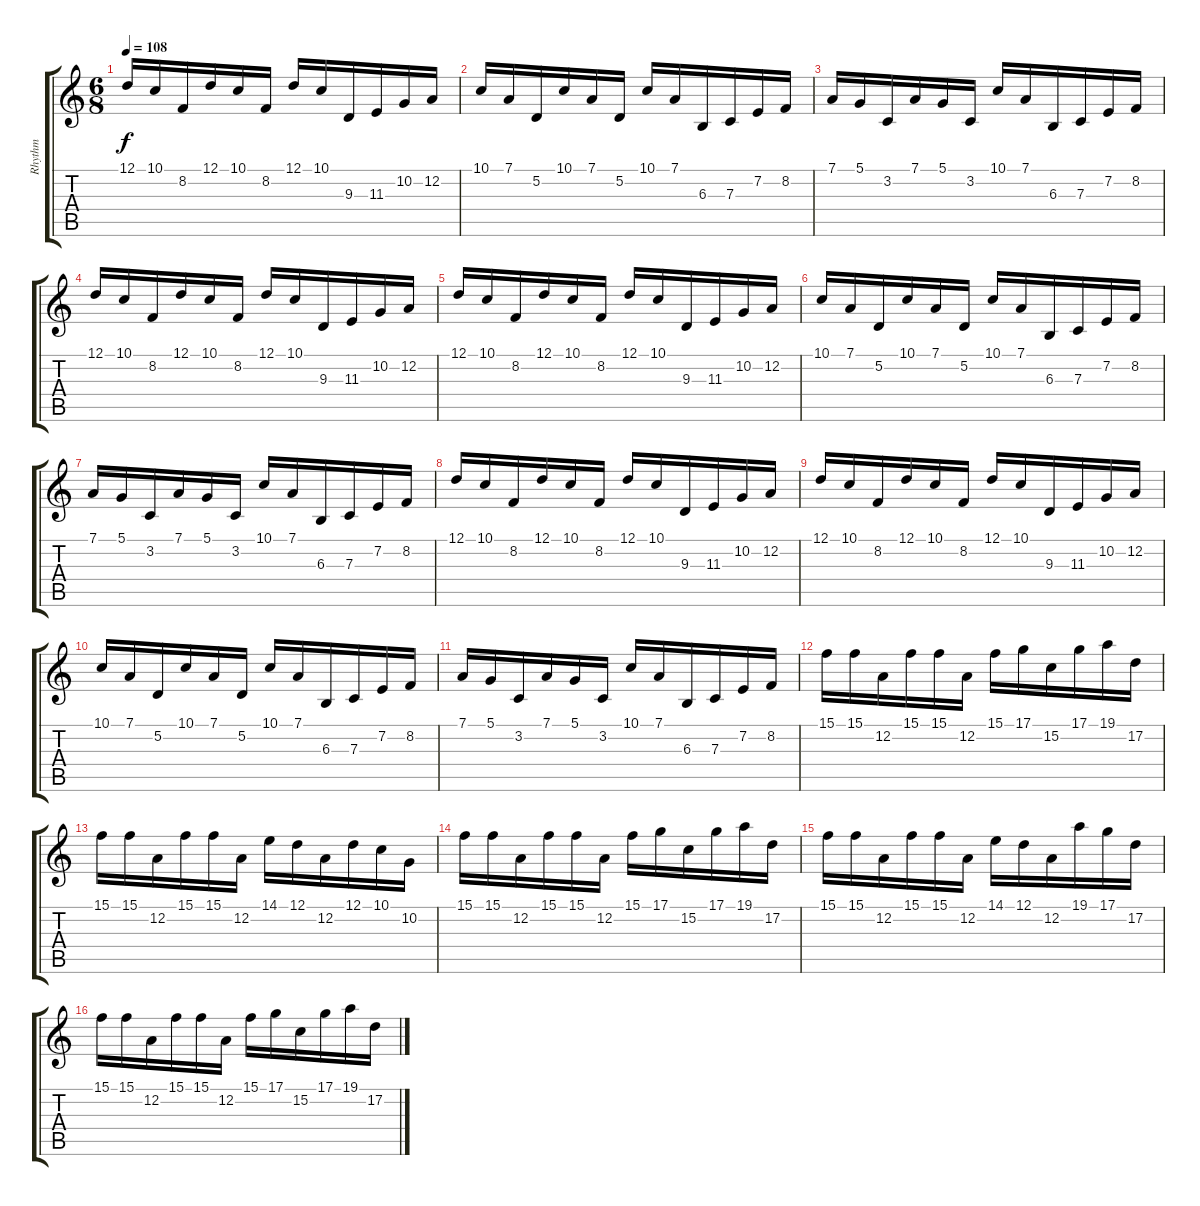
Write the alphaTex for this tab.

\track ("Rhythm" "Rhythm") {instrument orchestralharp}
\staff {score tabs}
\tuning (D4 A3 F3 C3 G2 D2) {hide}
\ts (6 8)
\tempo 108
\clef g2
\ks c
12.1.16{dy f} 10.1.16 8.2.16 12.1.16 10.1.16 8.2.16 12.1.16 10.1.16 9.3.16 11.3.16 10.2.16 12.2.16 |
10.1.16 7.1.16 5.2.16 10.1.16 7.1.16 5.2.16 10.1.16 7.1.16 6.3.16 7.3.16 7.2.16 8.2.16 |
7.1.16 5.1.16 3.2.16 7.1.16 5.1.16 3.2.16 10.1.16 7.1.16 6.3.16 7.3.16 7.2.16 8.2.16 |
12.1.16 10.1.16 8.2.16 12.1.16 10.1.16 8.2.16 12.1.16 10.1.16 9.3.16 11.3.16 10.2.16 12.2.16 |
12.1.16 10.1.16 8.2.16 12.1.16 10.1.16 8.2.16 12.1.16 10.1.16 9.3.16 11.3.16 10.2.16 12.2.16 |
10.1.16 7.1.16 5.2.16 10.1.16 7.1.16 5.2.16 10.1.16 7.1.16 6.3.16 7.3.16 7.2.16 8.2.16 |
7.1.16 5.1.16 3.2.16 7.1.16 5.1.16 3.2.16 10.1.16 7.1.16 6.3.16 7.3.16 7.2.16 8.2.16 |
12.1.16 10.1.16 8.2.16 12.1.16 10.1.16 8.2.16 12.1.16 10.1.16 9.3.16 11.3.16 10.2.16 12.2.16 |
12.1.16 10.1.16 8.2.16 12.1.16 10.1.16 8.2.16 12.1.16 10.1.16 9.3.16 11.3.16 10.2.16 12.2.16 |
10.1.16 7.1.16 5.2.16 10.1.16 7.1.16 5.2.16 10.1.16 7.1.16 6.3.16 7.3.16 7.2.16 8.2.16 |
7.1.16 5.1.16 3.2.16 7.1.16 5.1.16 3.2.16 10.1.16 7.1.16 6.3.16 7.3.16 7.2.16 8.2.16 |
\section ("" "")
15.1.16 15.1.16 12.2.16 15.1.16 15.1.16 12.2.16 15.1.16 17.1.16 15.2.16 17.1.16 19.1.16 17.2.16 |
15.1.16 15.1.16 12.2.16 15.1.16 15.1.16 12.2.16 14.1.16 12.1.16 12.2.16 12.1.16 10.1.16 10.2.16 |
15.1.16 15.1.16 12.2.16 15.1.16 15.1.16 12.2.16 15.1.16 17.1.16 15.2.16 17.1.16 19.1.16 17.2.16 |
15.1.16 15.1.16 12.2.16 15.1.16 15.1.16 12.2.16 14.1.16 12.1.16 12.2.16 19.1.16 17.1.16 17.2.16 |
15.1.16 15.1.16 12.2.16 15.1.16 15.1.16 12.2.16 15.1.16 17.1.16 15.2.16 17.1.16 19.1.16 17.2.16
